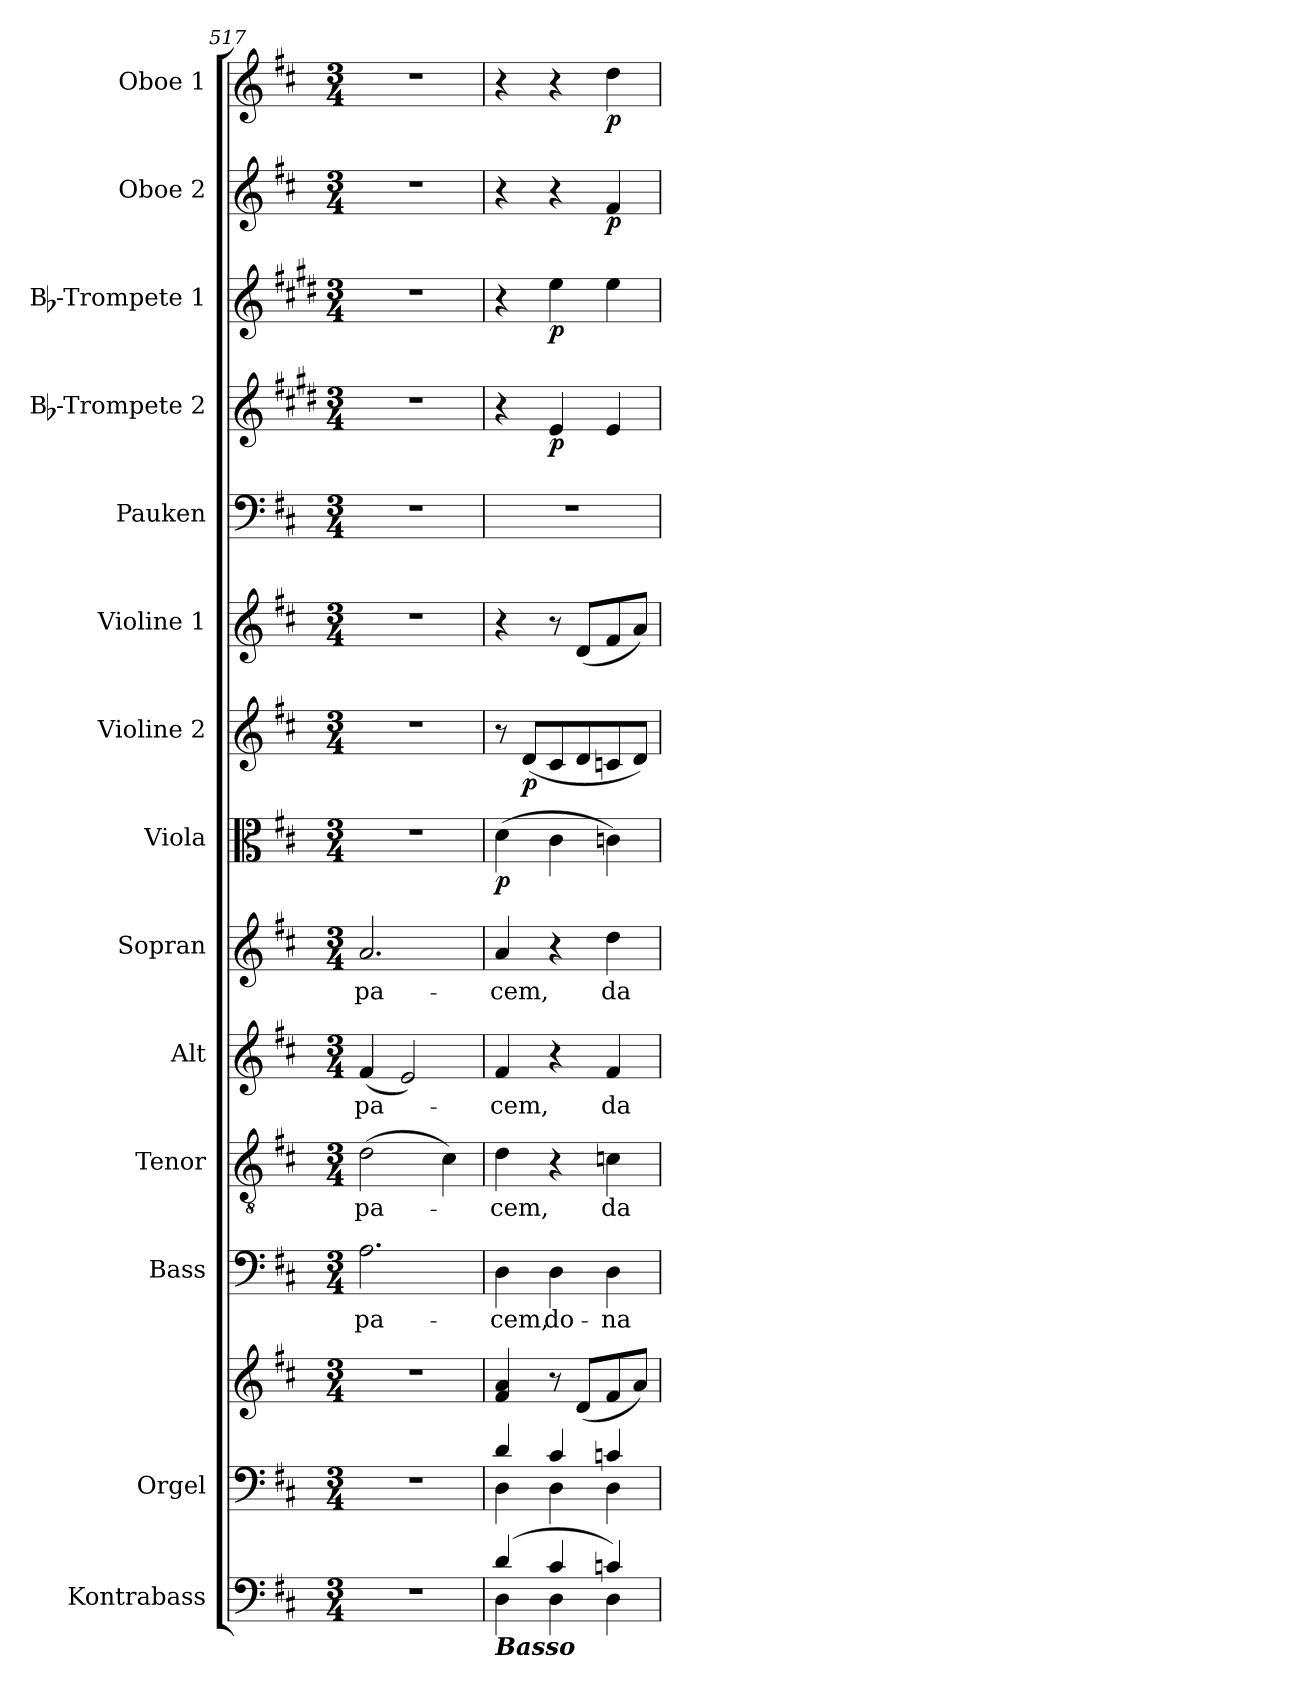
**kern	**kern	**kern	**kern	**text	**kern	**text	**kern	**text	**kern	**text	**kern	**dynam	**kern	**dynam	**kern	**kern	**kern	**dynam	**kern	**dynam	**kern	**dynam	**kern	**dynam
*part14	*part13	*part13	*part12	*part12	*part11	*part11	*part10	*part10	*part9	*part9	*part8	*part8	*part7	*part7	*part6	*part5	*part4	*part4	*part3	*part3	*part2	*part2	*part1	*part1
*staff15	*staff14	*staff13	*staff12	*staff12	*staff11	*staff11	*staff10	*staff10	*staff9	*staff9	*staff8	*staff8	*staff7	*staff7	*staff6	*staff5	*staff4	*staff4	*staff3	*staff3	*staff2	*staff2	*staff1	*staff1
*I"Kontrabass	*I"Orgel	*	*I"Bass	*	*I"Tenor	*	*I"Alt	*	*I"Sopran	*	*I"Viola	*	*I"Violine 2	*	*I"Violine 1	*I"Pauken	*I"Bb-Trompete 2	*	*I"Bb-Trompete 1	*	*I"Oboe 2	*	*I"Oboe 1	*
*I'Kb.	*I'Org.	*	*I'B.	*	*I'T.	*	*I'A.	*	*I'S.	*	*I'Vla.	*	*I'Vl. 2	*	*I'Vl. 1	*I'Pk.	*I'Bb Trp. 2	*	*I'Bb Trp. 1	*	*I'Ob. 2	*	*I'Ob. 1	*
*clefF4	*clefF4	*clefG2	*clefF4	*	*clefGv2	*	*clefG2	*	*clefG2	*	*clefC3	*	*clefG2	*	*clefG2	*clefF4	*clefG2	*	*clefG2	*	*clefG2	*	*clefG2	*
*ITrd7c12	*	*	*	*	*	*	*	*	*	*	*	*	*	*	*	*	*ITrd1c2	*	*ITrd1c2	*	*	*	*	*
*k[f#c#]	*k[f#c#]	*k[f#c#]	*k[f#c#]	*	*k[f#c#]	*	*k[f#c#]	*	*k[f#c#]	*	*k[f#c#]	*	*k[f#c#]	*	*k[f#c#]	*k[f#c#]	*k[f#c#]	*	*k[f#c#]	*	*k[f#c#]	*	*k[f#c#]	*
*D:	*D:	*D:	*D:	*	*D:	*	*D:	*	*D:	*	*D:	*	*D:	*	*D:	*D:	*D:	*	*D:	*	*D:	*	*D:	*
*M3/4	*M3/4	*M3/4	*M3/4	*	*M3/4	*	*M3/4	*	*M3/4	*	*M3/4	*	*M3/4	*	*M3/4	*M3/4	*M3/4	*	*M3/4	*	*M3/4	*	*M3/4	*
=517	=517	=517	=517	=517	=517	=517	=517	=517	=517	=517	=517	=517	=517	=517	=517	=517	=517	=517	=517	=517	=517	=517	=517	=517
!	!	!	!	!LO:LY:b	!	!LO:LY:b	!	!LO:LY:b	!	!LO:LY:b	!	!	!	!	!	!	!	!	!	!	!	!	!	!
2.r	2.r	2.r	2.A\	pa-	(>2d\	pa-	(<4f#/	pa-	2.a/	pa-	2.r	.	2.r	.	2.r	2.r	2.r	.	2.r	.	2.r	.	2.r	.
.	.	.	.	.	.	.	2e/)	.	.	.	.	.	.	.	.	.	.	.	.	.	.	.	.	.
.	.	.	.	.	4c#\)	.	.	.	.	.	.	.	.	.	.	.	.	.	.	.	.	.	.	.
=518	=518	=518	=518	=518	=518	=518	=518	=518	=518	=518	=518	=518	=518	=518	=518	=518	=518	=518	=518	=518	=518	=518	=518	=518
*^	*^	*	*	*	*	*	*	*	*	*	*	*	*	*	*	*	*	*	*	*	*	*	*	*
!LO:TX:b:Bi:t=Basso	!	!	!	!	!	!	!	!	!	!	!	!	!	!	!	!	!	!	!	!	!	!	!	!	!	!
!	!	!	!	!	!	!LO:LY:b	!	!LO:LY:b	!	!LO:LY:b	!	!LO:LY:b	!	!LO:DY:b	!	!	!	!	!	!	!	!	!	!	!	!
(4D/	4DD\	4d/	4D\	4f#/ 4a/	4D\	-cem,	4d\	-cem,	4f#/	-cem,	4a/	-cem,	(>4d\	p	8r	.	4r	2.r	4r	.	4r	.	4r	.	4r	.
!	!	!	!	!	!	!	!	!	!	!	!	!	!	!	!	!LO:DY:b	!	!	!	!	!	!	!	!	!	!
.	.	.	.	.	.	.	.	.	.	.	.	.	.	.	(<8d/L	p	.	.	.	.	.	.	.	.	.	.
!	!	!	!	!	!	!LO:LY:b	!	!	!	!	!	!	!	!	!	!	!	!	!	!LO:DY:b	!	!LO:DY:b	!	!	!	!
4C#/	4DD\	4c#/	4D\	8r	4D\	do-	4r	.	4r	.	4r	.	4c#\	.	8c#/	.	8r	.	4d/	p	4dd\	p	4r	.	4r	.
.	.	.	.	(<8d/L	.	.	.	.	.	.	.	.	.	.	8d/	.	(<8d/L	.	.	.	.	.	.	.	.	.
!	!	!	!	!	!	!LO:LY:b	!	!LO:LY:b	!	!LO:LY:b	!	!LO:LY:b	!	!	!	!	!	!	!	!	!	!	!	!LO:DY:b	!	!LO:DY:b
4Cn/)	4DD\	4cn/	4D\	8f#/	4D\	-na	4cn\	da	4f#/	da	4dd\	da	4cn\)	.	8cn/	.	8f#/	.	4d/	.	4dd\	.	4f#/	p	4dd\	p
.	.	.	.	8a/J)	.	.	.	.	.	.	.	.	.	.	8d/J)	.	8a/J)	.	.	.	.	.	.	.	.	.
*v	*v	*	*	*	*	*	*	*	*	*	*	*	*	*	*	*	*	*	*	*	*	*	*	*	*	*
*	*v	*v	*	*	*	*	*	*	*	*	*	*	*	*	*	*	*	*	*	*	*	*	*	*	*
=	=	=	=	=	=	=	=	=	=	=	=	=	=	=	=	=	=	=	=	=	=	=	=	=
*-	*-	*-	*-	*-	*-	*-	*-	*-	*-	*-	*-	*-	*-	*-	*-	*-	*-	*-	*-	*-	*-	*-	*-	*-
